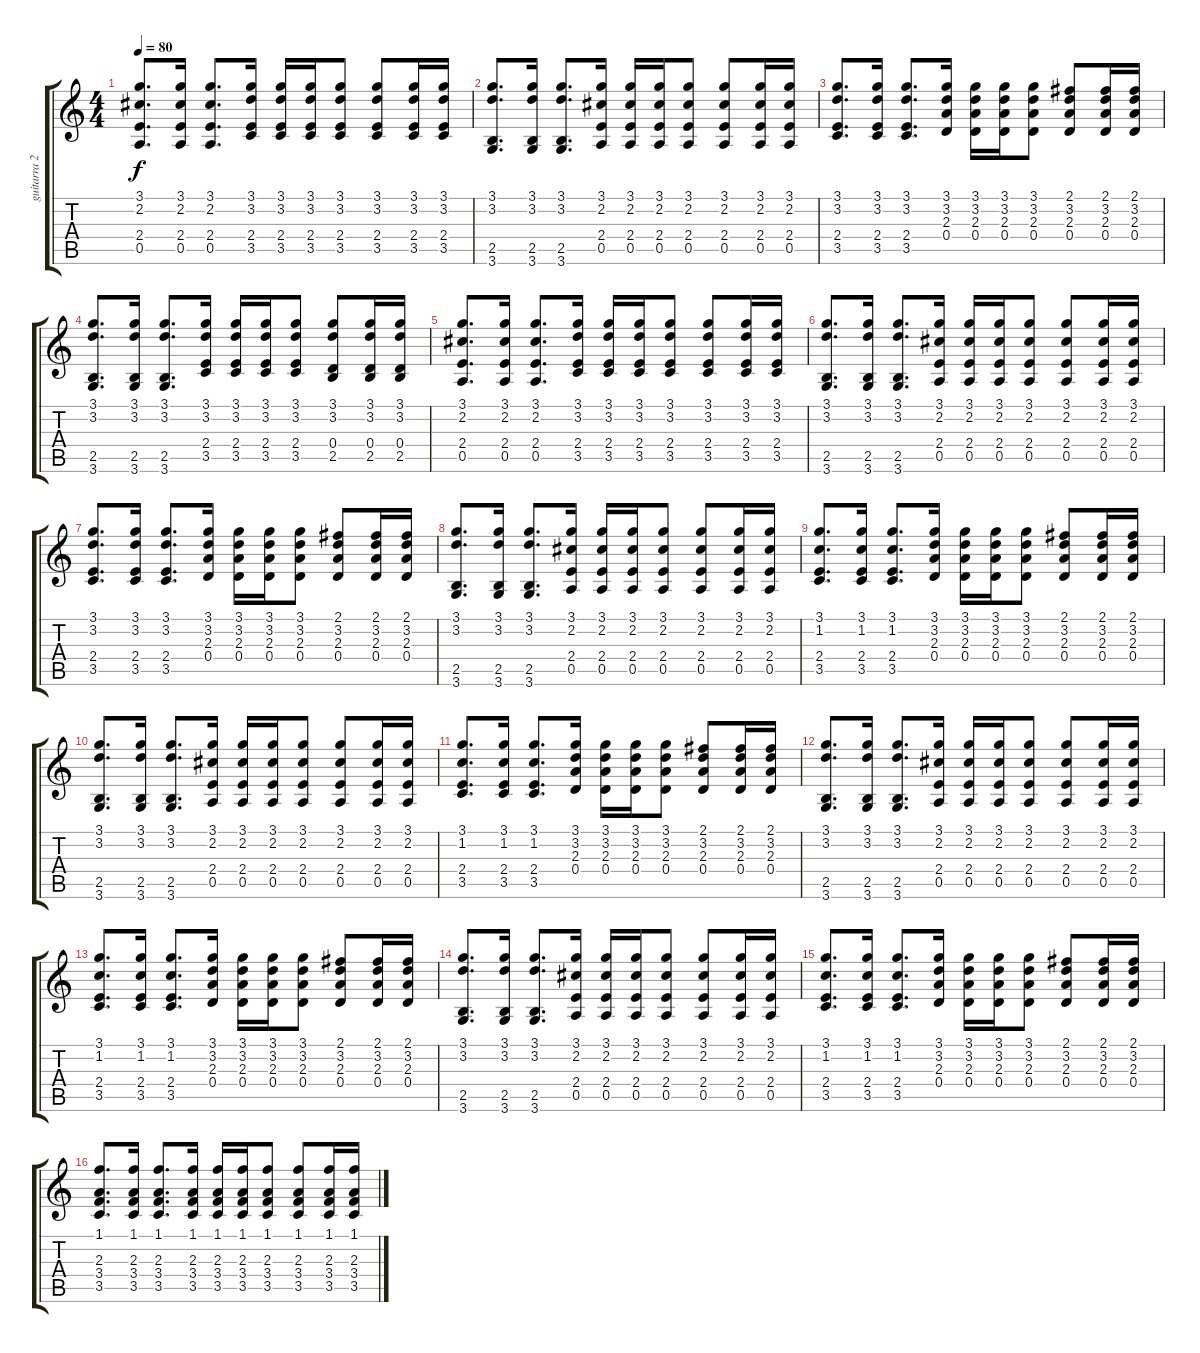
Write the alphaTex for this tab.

\track ("guitarra 2" "guitarra 2") {instrument acousticguitarsteel}
\staff {score tabs}
\tuning (E4 B3 G3 D3 A2 E2) {hide}
\ts (4 4)
\tempo 80
\clef g2
\ks c
(3.1 2.2 2.4 0.5).8{d dy f} (3.1 2.2 2.4 0.5).16 (3.1 2.2 2.4 0.5).8{d} (3.1 3.2 2.4 3.5).16 (3.1 3.2 2.4 3.5).16 (3.1 3.2 2.4 3.5).16 (3.1 3.2 2.4 3.5).8 (3.1 3.2 2.4 3.5).8 (3.1 3.2 2.4 3.5).16 (3.1 3.2 2.4 3.5).16 |
(3.1 3.2 2.5 3.6).8{d} (3.1 3.2 2.5 3.6).16 (3.1 3.2 2.5 3.6).8{d} (3.1 2.2 2.4 0.5).16 (3.1 2.2 2.4 0.5).16 (3.1 2.2 2.4 0.5).16 (3.1 2.2 2.4 0.5).8 (3.1 2.2 2.4 0.5).8 (3.1 2.2 2.4 0.5).16 (3.1 2.2 2.4 0.5).16 |
(3.1 3.2 2.4 3.5).8{d} (3.1 3.2 2.4 3.5).16 (3.1 3.2 2.4 3.5).8{d} (3.1 3.2 2.3 0.4).16 (3.1 3.2 2.3 0.4).16 (3.1 3.2 2.3 0.4).16 (3.1 3.2 2.3 0.4).8 (2.1 3.2 2.3 0.4).8 (2.1 3.2 2.3 0.4).16 (2.1 3.2 2.3 0.4).16 |
(3.1 3.2 2.5 3.6).8{d} (3.1 3.2 2.5 3.6).16 (3.1 3.2 2.5 3.6).8{d} (3.1 3.2 2.4 3.5).16 (3.1 3.2 2.4 3.5).16 (3.1 3.2 2.4 3.5).16 (3.1 3.2 2.4 3.5).8 (3.1 3.2 0.4 2.5).8 (3.1 3.2 0.4 2.5).16 (3.1 3.2 0.4 2.5).16 |
(3.1 2.2 2.4 0.5).8{d} (3.1 2.2 2.4 0.5).16 (3.1 2.2 2.4 0.5).8{d} (3.1 3.2 2.4 3.5).16 (3.1 3.2 2.4 3.5).16 (3.1 3.2 2.4 3.5).16 (3.1 3.2 2.4 3.5).8 (3.1 3.2 2.4 3.5).8 (3.1 3.2 2.4 3.5).16 (3.1 3.2 2.4 3.5).16 |
(3.1 3.2 2.5 3.6).8{d} (3.1 3.2 2.5 3.6).16 (3.1 3.2 2.5 3.6).8{d} (3.1 2.2 2.4 0.5).16 (3.1 2.2 2.4 0.5).16 (3.1 2.2 2.4 0.5).16 (3.1 2.2 2.4 0.5).8 (3.1 2.2 2.4 0.5).8 (3.1 2.2 2.4 0.5).16 (3.1 2.2 2.4 0.5).16 |
(3.1 3.2 2.4 3.5).8{d} (3.1 3.2 2.4 3.5).16 (3.1 3.2 2.4 3.5).8{d} (3.1 3.2 2.3 0.4).16 (3.1 3.2 2.3 0.4).16 (3.1 3.2 2.3 0.4).16 (3.1 3.2 2.3 0.4).8 (2.1 3.2 2.3 0.4).8 (2.1 3.2 2.3 0.4).16 (2.1 3.2 2.3 0.4).16 |
(3.1 3.2 2.5 3.6).8{d} (3.1 3.2 2.5 3.6).16 (3.1 3.2 2.5 3.6).8{d} (3.1 2.2 2.4 0.5).16 (3.1 2.2 2.4 0.5).16 (3.1 2.2 2.4 0.5).16 (3.1 2.2 2.4 0.5).8 (3.1 2.2 2.4 0.5).8 (3.1 2.2 2.4 0.5).16 (3.1 2.2 2.4 0.5).16 |
(3.1 1.2 2.4 3.5).8{d} (3.1 1.2 2.4 3.5).16 (3.1 1.2 2.4 3.5).8{d} (3.1 3.2 2.3 0.4).16 (3.1 3.2 2.3 0.4).16 (3.1 3.2 2.3 0.4).16 (3.1 3.2 2.3 0.4).8 (2.1 3.2 2.3 0.4).8 (2.1 3.2 2.3 0.4).16 (2.1 3.2 2.3 0.4).16 |
(3.1 3.2 2.5 3.6).8{d} (3.1 3.2 2.5 3.6).16 (3.1 3.2 2.5 3.6).8{d} (3.1 2.2 2.4 0.5).16 (3.1 2.2 2.4 0.5).16 (3.1 2.2 2.4 0.5).16 (3.1 2.2 2.4 0.5).8 (3.1 2.2 2.4 0.5).8 (3.1 2.2 2.4 0.5).16 (3.1 2.2 2.4 0.5).16 |
(3.1 1.2 2.4 3.5).8{d} (3.1 1.2 2.4 3.5).16 (3.1 1.2 2.4 3.5).8{d} (3.1 3.2 2.3 0.4).16 (3.1 3.2 2.3 0.4).16 (3.1 3.2 2.3 0.4).16 (3.1 3.2 2.3 0.4).8 (2.1 3.2 2.3 0.4).8 (2.1 3.2 2.3 0.4).16 (2.1 3.2 2.3 0.4).16 |
(3.1 3.2 2.5 3.6).8{d} (3.1 3.2 2.5 3.6).16 (3.1 3.2 2.5 3.6).8{d} (3.1 2.2 2.4 0.5).16 (3.1 2.2 2.4 0.5).16 (3.1 2.2 2.4 0.5).16 (3.1 2.2 2.4 0.5).8 (3.1 2.2 2.4 0.5).8 (3.1 2.2 2.4 0.5).16 (3.1 2.2 2.4 0.5).16 |
(3.1 1.2 2.4 3.5).8{d} (3.1 1.2 2.4 3.5).16 (3.1 1.2 2.4 3.5).8{d} (3.1 3.2 2.3 0.4).16 (3.1 3.2 2.3 0.4).16 (3.1 3.2 2.3 0.4).16 (3.1 3.2 2.3 0.4).8 (2.1 3.2 2.3 0.4).8 (2.1 3.2 2.3 0.4).16 (2.1 3.2 2.3 0.4).16 |
(3.1 3.2 2.5 3.6).8{d} (3.1 3.2 2.5 3.6).16 (3.1 3.2 2.5 3.6).8{d} (3.1 2.2 2.4 0.5).16 (3.1 2.2 2.4 0.5).16 (3.1 2.2 2.4 0.5).16 (3.1 2.2 2.4 0.5).8 (3.1 2.2 2.4 0.5).8 (3.1 2.2 2.4 0.5).16 (3.1 2.2 2.4 0.5).16 |
(3.1 1.2 2.4 3.5).8{d} (3.1 1.2 2.4 3.5).16 (3.1 1.2 2.4 3.5).8{d} (3.1 3.2 2.3 0.4).16 (3.1 3.2 2.3 0.4).16 (3.1 3.2 2.3 0.4).16 (3.1 3.2 2.3 0.4).8 (2.1 3.2 2.3 0.4).8 (2.1 3.2 2.3 0.4).16 (2.1 3.2 2.3 0.4).16 |
(1.1 2.3 3.4 3.5).8{d} (1.1 2.3 3.4 3.5).16 (1.1 2.3 3.4 3.5).8{d} (1.1 2.3 3.4 3.5).16 (1.1 2.3 3.4 3.5).16 (1.1 2.3 3.4 3.5).16 (1.1 2.3 3.4 3.5).8 (1.1 2.3 3.4 3.5).8 (1.1 2.3 3.4 3.5).16 (1.1 2.3 3.4 3.5).16
